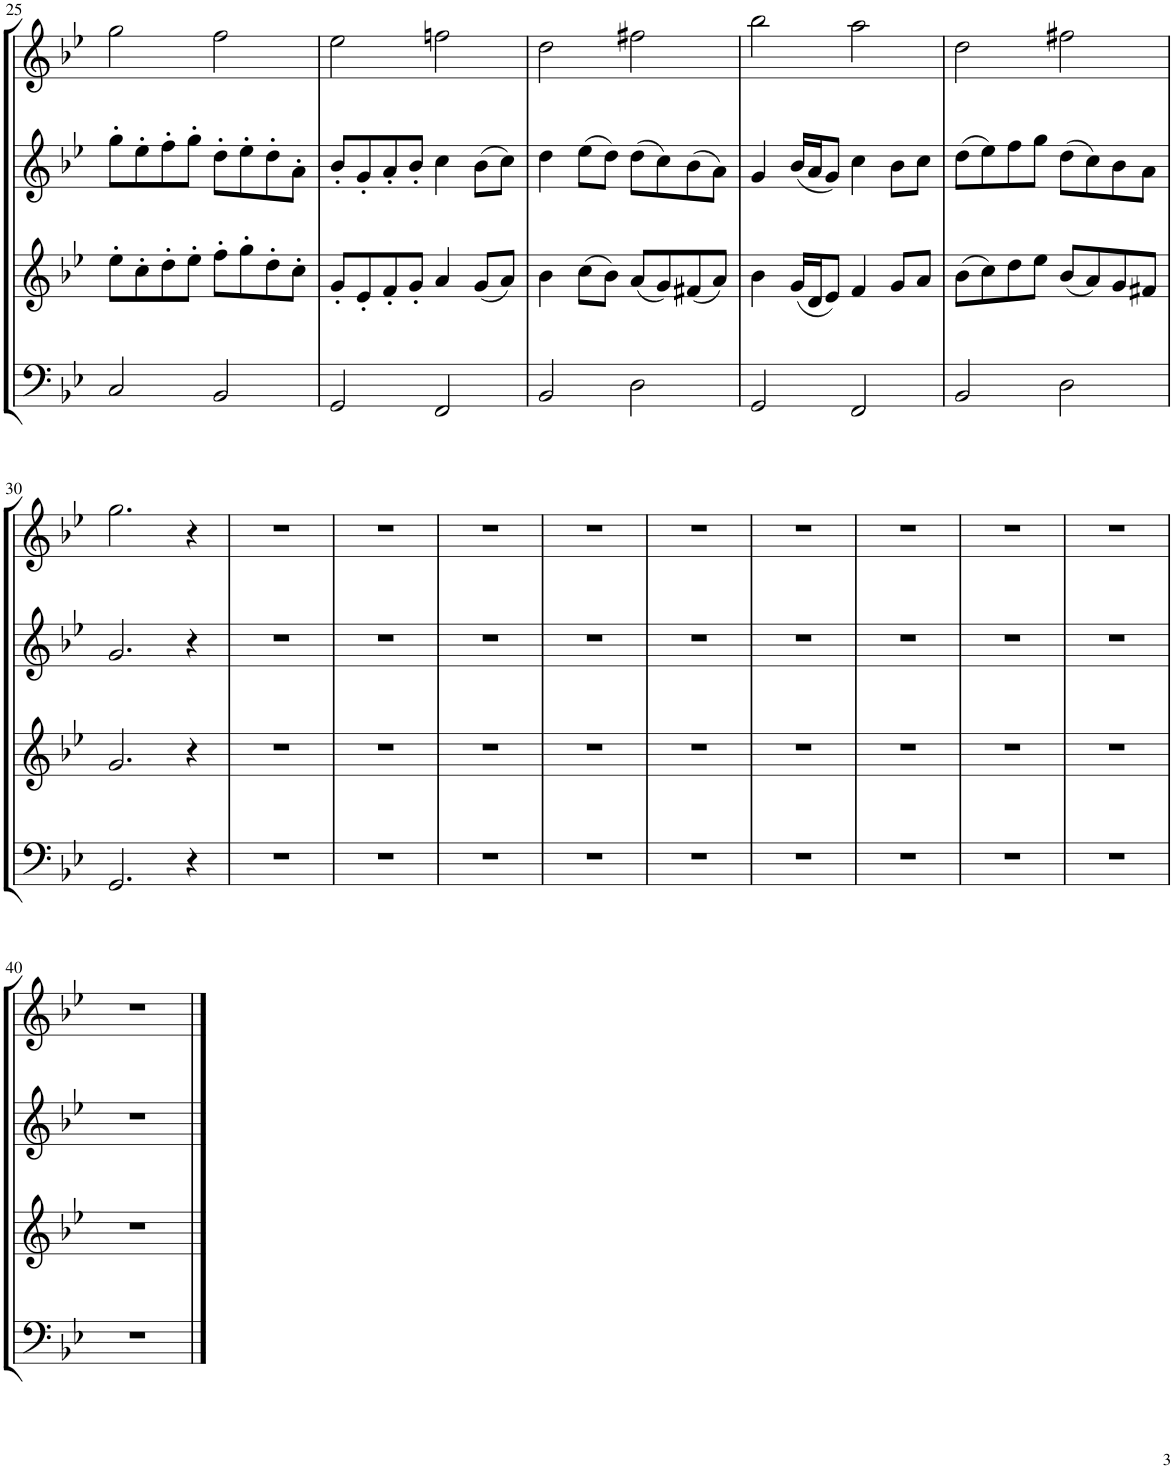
**kern	**kern	**kern	**kern
*part4	*part3	*part2	*part1
*staff4	*staff3	*staff2	*staff1
*I"Bassoon	*I"Bb Clarinet	*I"Oboe	*I"Flute
*I'Bsn	*I'Cl	*I'Ob	*I'Fl
!!LO:PB:g=z
*clefF4	*clefG2	*clefG2	*clefG2
*	*ITrd1c2	*	*
*k[b-e-]	*k[b-e-]	*k[b-e-]	*k[b-e-]
*M4/4	*M4/4	*M4/4	*M4/4
=25	=25	=25	=25
2C/	8ee-'\L	8gg'\L	2gg\
.	8cc'\	8ee-'\	.
.	8dd'\	8ff'\	.
.	8ee-'\J	8gg'\J	.
2BB-/	8ff'\L	8dd'\L	2ff\
.	8gg'\	8ee-'\	.
.	8dd'\	8dd'\	.
.	8cc'\J	8a'\J	.
=26	=26	=26	=26
2GG/	8g'/L	8b-'/L	2ee-\
.	8e-'/	8g'/	.
.	8f'/	8a'/	.
.	8g'/J	8b-'/J	.
2FF/	4a/	4cc\	2ffn\
.	(8g/L	(8b-\L	.
.	8a/J)	8cc\J)	.
=27	=27	=27	=27
2BB-/	4b-\	4dd\	2dd\
.	(8cc\L	(8ee-\L	.
.	8b-\J)	8dd\J)	.
2D\	(8a/L	(8dd\L	2ff#X\
.	8g/)	8cc\)	.
.	(8f#X/	(8b-\	.
.	8a/J)	8a\J)	.
=28	=28	=28	=28
2GG/	4b-\	4g/	2bb-\
.	(16g/LL	(16b-/LL	.
.	16d/J	16a/J	.
.	8e-/J)	8g/J)	.
2FF/	4f/	4cc\	2aa\
.	8g/L	8b-\L	.
.	8a/J	8cc\J	.
=29	=29	=29	=29
2BB-/	(8b-\L	(8dd\L	2dd\
.	8cc\)	8ee-\)	.
.	8dd\	8ff\	.
.	8ee-\J	8gg\J	.
2D\	(8b-/L	(8dd\L	2ff#X\
.	8a/)	8cc\)	.
.	8g/	8b-\	.
.	8f#X/J	8a\J	.
!!LO:LB:g=z
=30	=30	=30	=30
2.GG/	2.g/	2.g/	2.gg\
4r	4r	4r	4r
=31	=31	=31	=31
1r	1r	1r	1r
=32	=32	=32	=32
1r	1r	1r	1r
=33	=33	=33	=33
1r	1r	1r	1r
=34	=34	=34	=34
1r	1r	1r	1r
=35	=35	=35	=35
1r	1r	1r	1r
=36	=36	=36	=36
1r	1r	1r	1r
=37	=37	=37	=37
1r	1r	1r	1r
=38	=38	=38	=38
1r	1r	1r	1r
=39	=39	=39	=39
1r	1r	1r	1r
!!LO:LB:g=z
=40	=40	=40	=40
1r	1r	1r	1r
==	==	==	==
*-	*-	*-	*-
